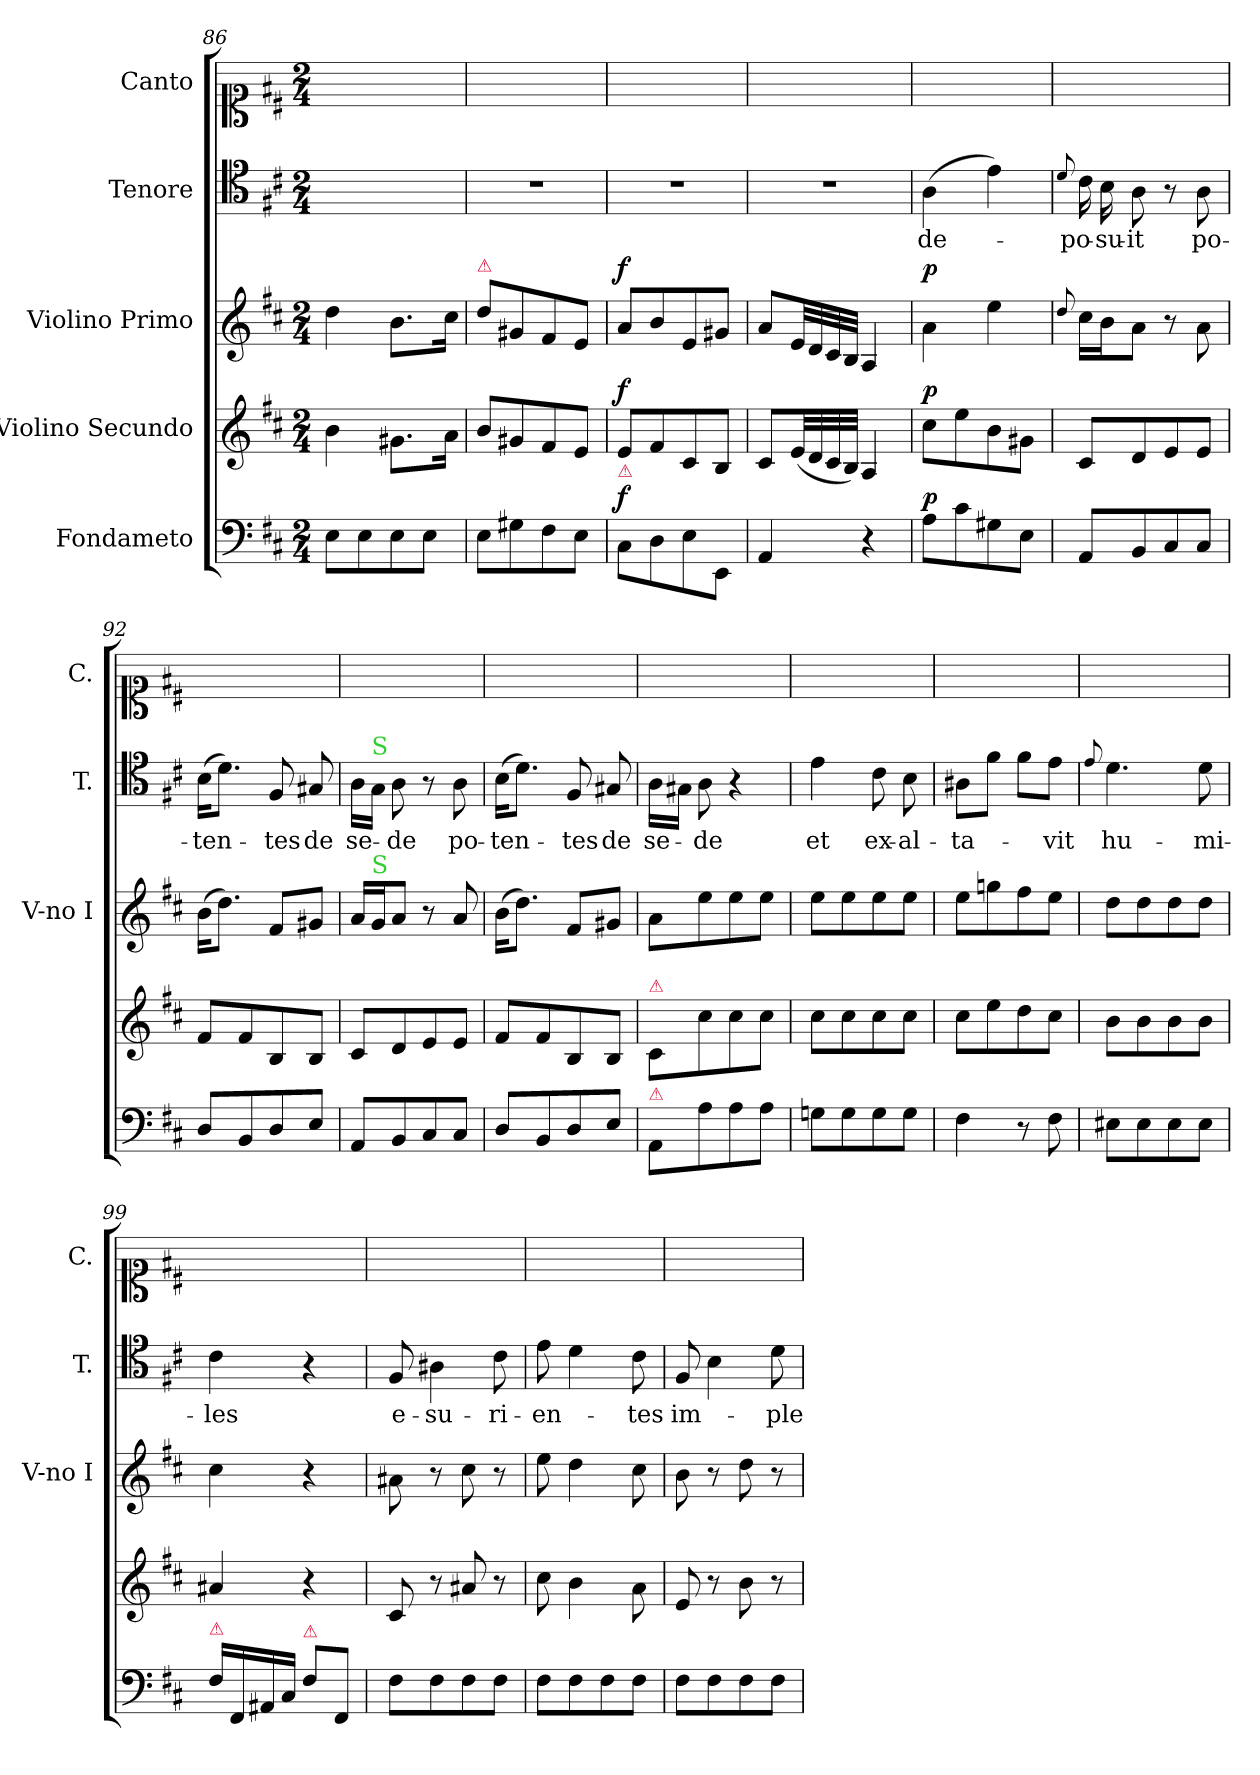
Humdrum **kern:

**kern	**dynam	**kern	**dynam	**kern	**dynam	**kern	**text	**kern
*part5	*part5	*part4	*part4	*part3	*part3	*part2	*part2	*part1
*staff5	*staff5	*staff4	*staff4	*staff3	*staff3	*staff2	*staff2	*staff1
*I"Fondameto	*	*I"Violino Secundo	*	*I"Violino Primo	*	*I"Tenore	*	*I"Canto
*	*	*	*	*I'V-no I	*	*I'T.	*	*I'C.
*clefF4	*	*clefG2	*	*clefG2	*	*clefC4	*	*clefC1
*k[f#c#]	*	*k[f#c#]	*	*k[f#c#]	*	*k[f#c#]	*	*k[f#c#]
*M2/4	*	*M2/4	*	*M2/4	*	*M2/4	*	*M2/4
=86	=86	=86	=86	=86	=86	=86	=86	=86
8E\L	.	4b\	.	4dd\	.	2ryy	.	2ryy
8E\	.	.	.	.	.	.	.	.
8E\	.	8.g#X\L	.	8.b\L	.	.	.	.
8E\J	.	.	.	.	.	.	.	.
.	.	16a\Jk	.	16cc#\Jk	.	.	.	.
=87	=87	=87	=87	=87	=87	=87	=87	=87
!	!	!	!	!LO:TX:a:color=crimson:t=⚠	!	!	!	!
8E\L	.	8b/L	.	8dd\L	.	2r	.	2ryy
8G#X\	.	8g#X/	.	8g#X/	.	.	.	.
8F#\	.	8f#/	.	8f#/	.	.	.	.
8E\J	.	8e/J	.	8e/J	.	.	.	.
=88	=88	=88	=88	=88	=88	=88	=88	=88
!LO:TX:a:color=crimson:t=⚠	!	!	!	!	!	!	!	!
!	!LO:DY:a	!	!LO:DY:a	!	!LO:DY:a	!	!	!
8C#\L	f	8e/L	f	8a/L	f	2r	.	2ryy
8D\	.	8f#/	.	8b/	.	.	.	.
8E\	.	8c#/	.	8e/	.	.	.	.
8EE/J	.	8B/J	.	8g#X/J	.	.	.	.
=89	=89	=89	=89	=89	=89	=89	=89	=89
4AA/	.	8c#/L	.	8a/L	.	2r	.	2ryy
.	.	(32e/LL	.	32e/LL	.	.	.	.
.	.	32d/	.	32d/	.	.	.	.
.	.	32c#/	.	32c#/	.	.	.	.
.	.	32B/JJJ)	.	32B/JJJ	.	.	.	.
4r	.	4A/	.	4A/	.	.	.	.
=90	=90	=90	=90	=90	=90	=90	=90	=90
!	!LO:DY:a	!	!LO:DY:a	!	!LO:DY:a	!	!	!
8A\L	p	8cc#\L	p	4a\	p	(4A\	de-	2ryy
8c#\	.	8ee\	.	.	.	.	.	.
8G#X\	.	8b\	.	4ee\	.	4e\)	.	.
8E\J	.	8g#X\J	.	.	.	.	.	.
=91	=91	=91	=91	=91	=91	=91	=91	=91
.	.	.	.	8qqdd/	.	8qqd/	.	.
8AA/L	.	8c#/L	.	16cc#\LL	.	16c#\	-po-	2ryy
.	.	.	.	16b\J	.	16B\	-su-	.
8BB/	.	8d/	.	8a\J	.	8A\	-it	.
8C#/	.	8e/	.	8r	.	8r	.	.
8C#/J	.	8e/J	.	8a\	.	8A\	po-	.
=92	=92	=92	=92	=92	=92	=92	=92	=92
8D/L	.	8f#/L	.	(16b\KL	.	(16B\KL	-ten-	2ryy
.	.	.	.	8.dd\J)	.	8.d\J)	.	.
8BB/	.	8f#/	.	.	.	.	.	.
8D/	.	8B/	.	8f#/L	.	8F#/	-tes	.
8E/J	.	8B/J	.	8g#X/J	.	8G#X/	de	.
=93	=93	=93	=93	=93	=93	=93	=93	=93
8AA/L	.	8c#/L	.	16a/LL	.	16A\LL	se-	2ryy
!	!	!	!	!	!	!LO:TX:a:color=limegreen:t=S	!	!
!	!	!	!	!LO:TX:a:color=limegreen:t=S	!	!	!	!
.	.	.	.	16g/J	.	16G\JJ	.	.
8BB/	.	8d/	.	8a/J	.	8A\	-de	.
8C#/	.	8e/	.	8r	.	8r	.	.
8C#/J	.	8e/J	.	8a/	.	8A\	po-	.
=94	=94	=94	=94	=94	=94	=94	=94	=94
8D/L	.	8f#/L	.	(16b\KL	.	(16B\KL	-ten-	2ryy
.	.	.	.	8.dd\J)	.	8.d\J)	.	.
8BB/	.	8f#/	.	.	.	.	.	.
8D/	.	8B/	.	8f#/L	.	8F#/	-tes	.
8E/J	.	8B/J	.	8g#X/J	.	8G#X/	de	.
=95	=95	=95	=95	=95	=95	=95	=95	=95
!	!	!LO:TX:a:color=crimson:t=⚠	!	!	!	!	!	!
!LO:TX:a:color=crimson:t=⚠	!	!	!	!	!	!	!	!
8AA/L	.	8c#/L	.	8a\L	.	16A\LL	se-	2ryy
.	.	.	.	.	.	16G#X\JJ	.	.
8A\	.	8cc#\	.	8ee\	.	8A\	-de	.
8A\	.	8cc#\	.	8ee\	.	4r	.	.
8A\J	.	8cc#\J	.	8ee\J	.	.	.	.
=96	=96	=96	=96	=96	=96	=96	=96	=96
8Gn\L	.	8cc#\L	.	8ee\L	.	4e\	et	2ryy
8G\	.	8cc#\	.	8ee\	.	.	.	.
8G\	.	8cc#\	.	8ee\	.	8c#\	ex-	.
8G\J	.	8cc#\J	.	8ee\J	.	8B\	-al-	.
=97	=97	=97	=97	=97	=97	=97	=97	=97
4F#\	.	8cc#\L	.	8ee\L	.	8A#X\L	-ta-	2ryy
.	.	8ee\	.	8ggn\	.	8f#\J	.	.
8r	.	8dd\	.	8ff#\	.	8f#\L	.	.
8F#\	.	8cc#\J	.	8ee\J	.	8e\J	-vit	.
=98	=98	=98	=98	=98	=98	=98	=98	=98
.	.	.	.	.	.	8qqe/	.	.
8E#X\L	.	8b\L	.	8dd\L	.	4.d\	hu-	2ryy
8E#\	.	8b\	.	8dd\	.	.	.	.
8E#\	.	8b\	.	8dd\	.	.	.	.
8E#\J	.	8b\J	.	8dd\J	.	8d\	-mi-	.
=99	=99	=99	=99	=99	=99	=99	=99	=99
!LO:TX:a:color=crimson:t=⚠	!	!	!	!	!	!	!	!
16F#\LL	.	4a#X/	.	4cc#\	.	4c#\	-les	2ryy
16FF#/	.	.	.	.	.	.	.	.
16AA#X/	.	.	.	.	.	.	.	.
16C#/JJ	.	.	.	.	.	.	.	.
!LO:TX:a:color=crimson:t=⚠	!	!	!	!	!	!	!	!
8F#\L	.	4r	.	4r	.	4r	.	.
8FF#/J	.	.	.	.	.	.	.	.
=100	=100	=100	=100	=100	=100	=100	=100	=100
8F#\L	.	8c#/	.	8a#X\	.	8F#/	e-	2ryy
8F#\	.	8r	.	8r	.	4A#X\	-su-	.
8F#\	.	8a#X/	.	8cc#\	.	.	.	.
8F#\J	.	8r	.	8r	.	8c#\	-ri-	.
=101	=101	=101	=101	=101	=101	=101	=101	=101
8F#\L	.	8cc#\	.	8ee\	.	8e\	-en-	2ryy
8F#\	.	4b\	.	4dd\	.	4d\	.	.
8F#\	.	.	.	.	.	.	.	.
8F#\J	.	8a\	.	8cc#\	.	8c#\	-tes	.
=102	=102	=102	=102	=102	=102	=102	=102	=102
8F#\L	.	8e/	.	8b\	.	8F#/	im-	2ryy
8F#\	.	8r	.	8r	.	4B\	.	.
8F#\	.	8b\	.	8dd\	.	.	.	.
8F#\J	.	8r	.	8r	.	8d\	-ple-	.
=	=	=	=	=	=	=	=	=
*-	*-	*-	*-	*-	*-	*-	*-	*-
